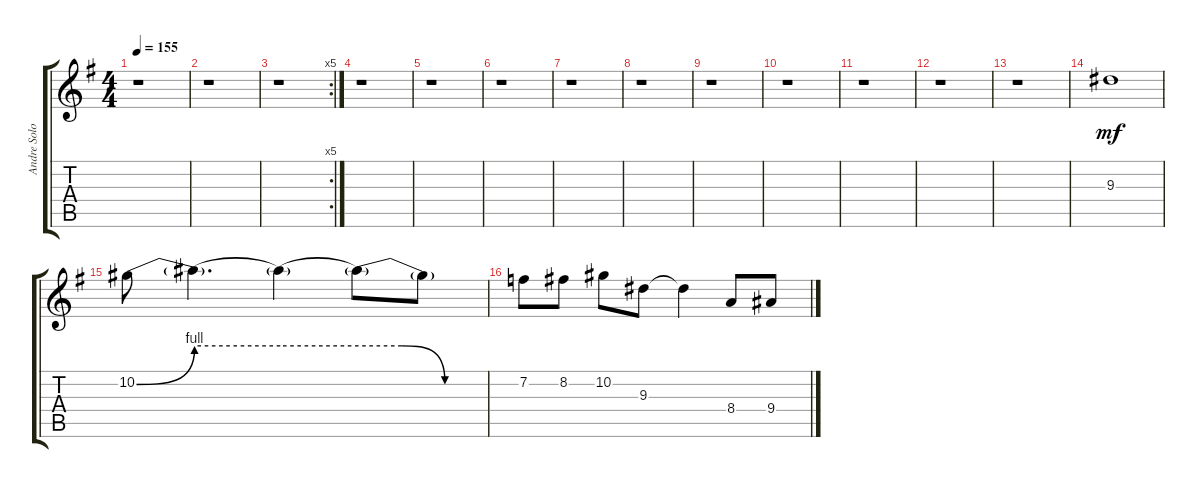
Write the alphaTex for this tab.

\track ("Andre Solo" "Andre Solo") {instrument distortionguitar}
\staff {score tabs}
\tuning (Eb4 Bb3 Gb3 Db3 Ab2 Eb2) {hide}
\ts (4 4)
\tempo 155
\clef g2
\ks g
r.1{dy mf} |
r.1 |
\rc 5
r.1 |
r.1 |
r.1 |
r.1 |
r.1 |
r.1 |
r.1 |
r.1 |
r.1 |
r.1 |
r.1 |
9.3.1 |
10.2{be (bend 0 0 60 4)}.8 10.2{be (hold 0 4 60 4) t}.4{d} 10.2{be (hold 0 4 60 4) t}.4 10.2{be (custom 0 4 20 4 40 0 60 0) t}.8 10.2{t}.8 |
7.2.8 8.2.8 10.2.8 9.3.8 9.3{t}.4 8.4.8 9.4.8
